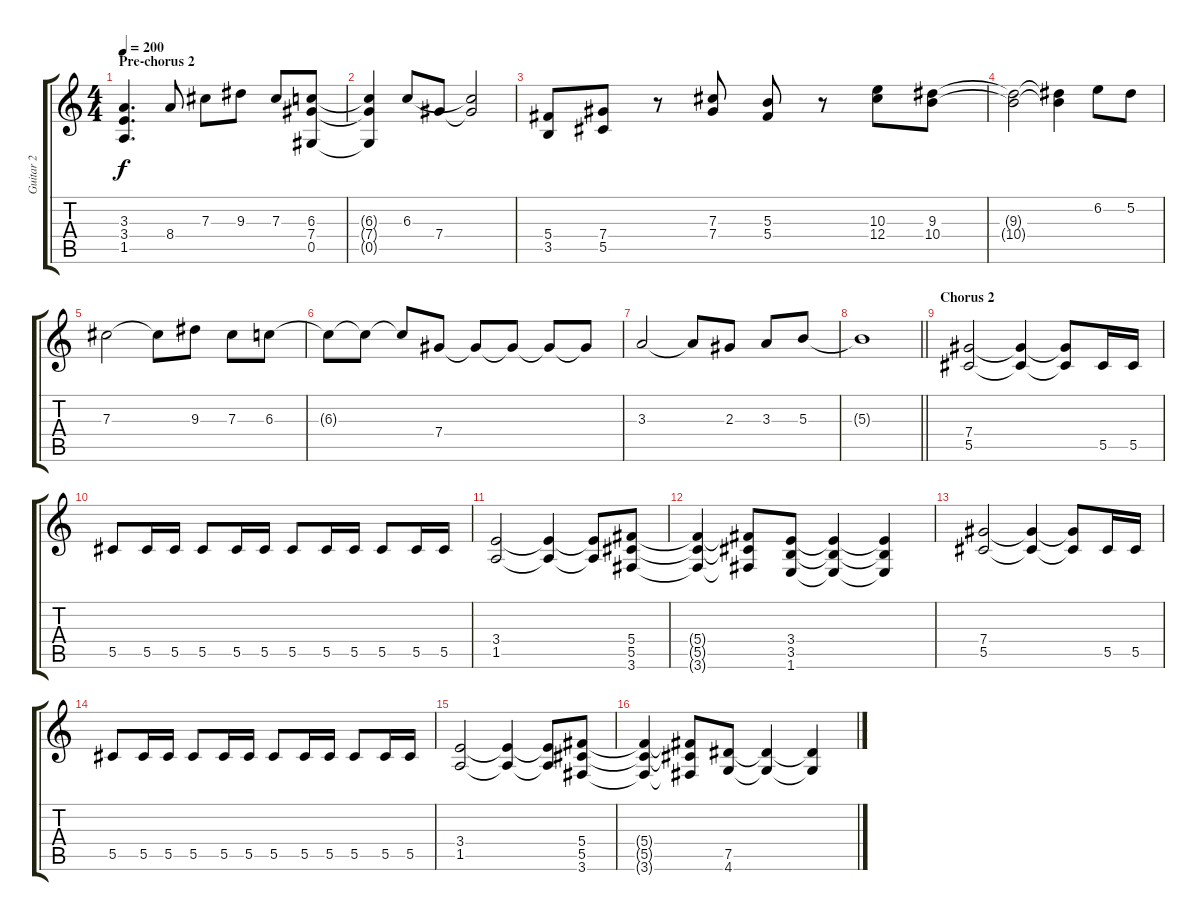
\track ("Guitar 2" "Guitar 2") {instrument distortionguitar}
\staff {score tabs}
\tuning (Eb4 Bb3 Gb3 Db3 Ab2 Eb2) {hide}
\ts (4 4)
\section ("" "Pre-chorus 2")
\tempo 200
\clef g2
\ks c
(3.3 3.4 1.5).4{d dy f} 8.4.8 7.3.8 9.3.8 7.3.8 (6.3 7.4 0.5).8 |
(6.3{t} 7.4{t} 0.5{t}).4 6.3.8 7.4.8 (6.3{t} 7.4{t}).2 |
(5.4 3.5).8 (7.4 5.5).8 r.8 (7.3 7.4).8 (5.3 5.4).8 r.8 (10.3 12.4).8 (9.3 10.4).8 |
(9.3{t} 10.4{t}).2 (9.3{t} 10.4{t}).4 6.2.8 5.2.8 |
7.3.2 7.3{t}.8 9.3.8 7.3.8 6.3.8 |
6.3{t}.8 6.3{t}.8 6.3{t}.8 7.4.8 7.4{t}.8 7.4{t}.8 7.4{t}.8 7.4{t}.8 |
3.3.2 3.3{t}.8 2.3.8 3.3.8 5.3.8 |
\barLineRight lightlight
5.3{t}.1 |
\section ("" "Chorus 2")
(7.4 5.5).2 (7.4{t} 5.5{t}).4 (7.4{t} 5.5{t}).8 5.5.16 5.5.16 |
5.5.8 5.5.16 5.5.16 5.5.8 5.5.16 5.5.16 5.5.8 5.5.16 5.5.16 5.5.8 5.5.16 5.5.16 |
(3.4 1.5).2 (3.4{t} 1.5{t}).4 (3.4{t} 1.5{t}).8 (5.4 5.5 3.6).8 |
(5.4{t} 5.5{t} 3.6{t}).4 (5.4{t} 5.5{t} 3.6{t}).8 (3.4 3.5 1.6).8 (3.4{t} 3.5{t} 1.6{t}).4 (3.4{t} 3.5{t} 1.6{t}).4 |
(7.4 5.5).2 (7.4{t} 5.5{t}).4 (7.4{t} 5.5{t}).8 5.5.16 5.5.16 |
5.5.8 5.5.16 5.5.16 5.5.8 5.5.16 5.5.16 5.5.8 5.5.16 5.5.16 5.5.8 5.5.16 5.5.16 |
(3.4 1.5).2 (3.4{t} 1.5{t}).4 (3.4{t} 1.5{t}).8 (5.4 5.5 3.6).8 |
(5.4{t} 5.5{t} 3.6{t}).4 (5.4{t} 5.5{t} 3.6{t}).8 (7.5 4.6).8 (7.5{t} 4.6{t}).4 (7.5{t} 4.6{t}).4
